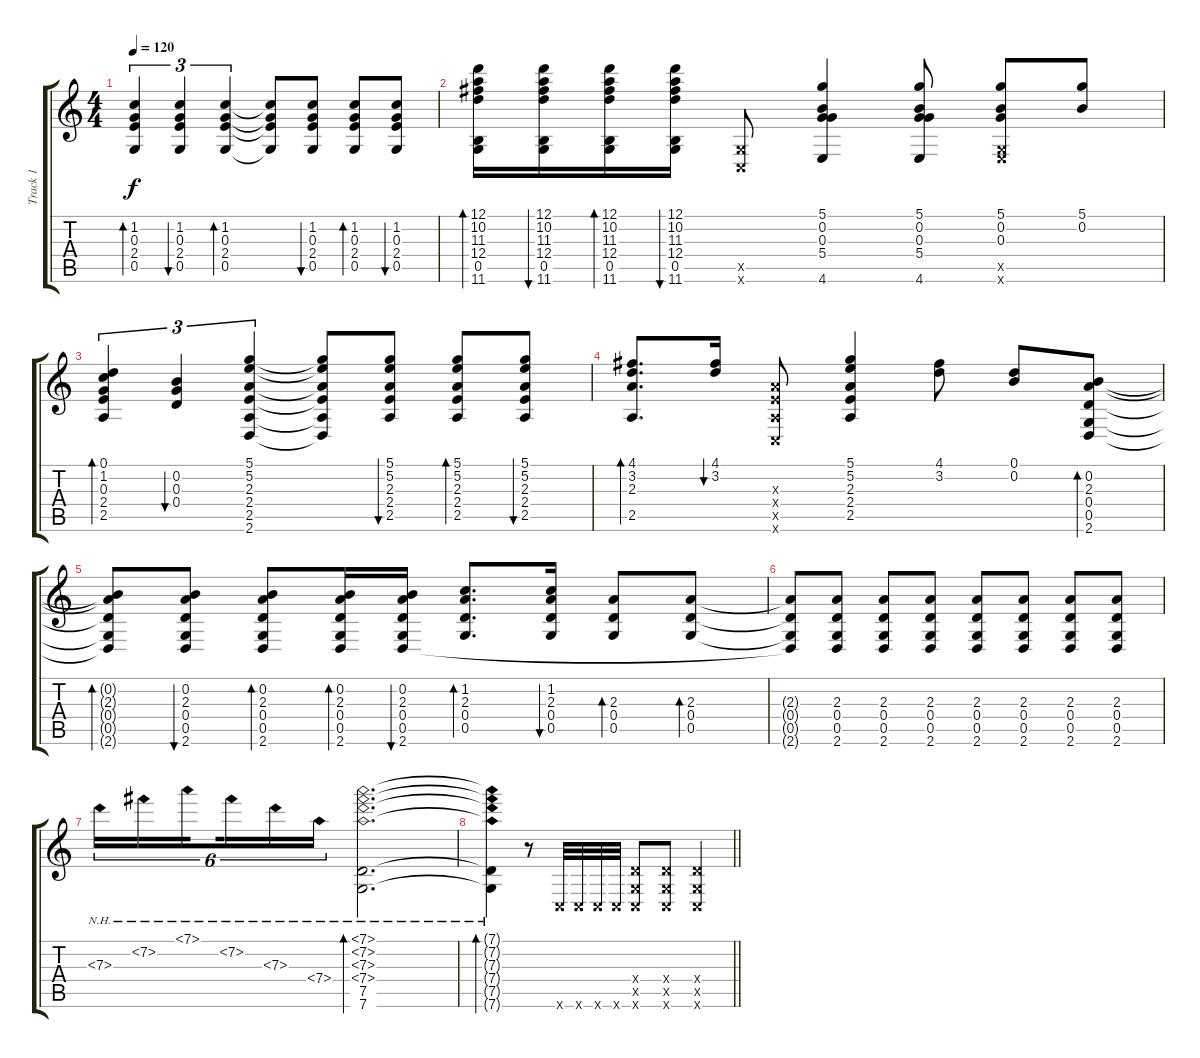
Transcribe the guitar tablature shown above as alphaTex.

\track ("Track 1" "Track 1") {instrument acousticguitarsteel}
\staff {score tabs}
\tuning (D4 B3 G3 D3 G2 C2) {hide}
\ts (4 4)
\tempo 120
\clef g2
\ks c
(1.2 0.3 2.4 0.5).4{tu (3 2) bd 480 dy f} (1.2 0.3 2.4 0.5).4{tu (3 2) bu 480} (1.2 0.3 2.4 0.5).4{tu (3 2) bd 480} (1.2{t} 0.3{t} 2.4{t} 0.5{t}).8 (1.2 0.3 2.4 0.5).8{bu 480} (1.2 0.3 2.4 0.5).8{bd 480} (1.2 0.3 2.4 0.5).8{bu 480} |
(12.1 10.2 11.3 12.4 0.5 11.6).16{bd 480} (12.1 10.2 11.3 12.4 0.5 11.6).16{bu 480} (12.1 10.2 11.3 12.4 0.5 11.6).16{bd 480} (12.1 10.2 11.3 12.4 0.5 11.6).16{bu 480} (0.5{x} 0.6{x}).8 (5.1 0.2 0.3 5.4 4.6).4 (5.1 0.2 0.3 5.4 4.6).8 (5.1 0.2 0.3 0.5{x} 4.6{x}).8 (5.1 0.2).8 |
(0.1 1.2 0.3 2.4 2.5).4{tu (3 2) bd 480} (0.2 0.3 0.4).4{tu (3 2) bu 480} (5.1 5.2 2.3 2.4 2.5 2.6).4{tu (3 2)} (5.1{t} 5.2{t} 2.3{t} 2.4{t} 2.5{t} 2.6{t}).8 (5.1 5.2 2.3 2.4 2.5).8{bu 480} (5.1 5.2 2.3 2.4 2.5).8{bd 480} (5.1 5.2 2.3 2.4 2.5).8{bu 480} |
(4.1 3.2 2.3 2.5).8{d bd 480} (4.1 3.2).16{bu 480} (2.3{x} 2.4{x} 2.5{x} 0.6{x}).8 (5.1 5.2 2.3 2.4 2.5).4 (4.1 3.2).8 (0.1 0.2).8 (0.2 2.3 0.4 0.5 2.6).8{bd 480} |
(0.2{t} 2.3{t} 0.4{t} 0.5{t} 2.6{t}).8{bd 480} (0.2 2.3 0.4 0.5 2.6).8{bu 480} (0.2 2.3 0.4 0.5 2.6).8{bd 480} (0.2 2.3 0.4 0.5 2.6).16{bd 480} (0.2 2.3 0.4 0.5 2.6).16{bu 480} (1.2 2.3 0.4 0.5).8{d bd 480} (1.2 2.3 0.4 0.5).16{bu 480} (2.3 0.4 0.5).8{bd 480} (2.3 0.4 0.5).8{bd 480} |
(2.3{t} 0.4{t} 0.5{t} 2.6{t}).8 (2.3 0.4 0.5 2.6).8 (2.3 0.4 0.5 2.6).8 (2.3 0.4 0.5 2.6).8 (2.3 0.4 0.5 2.6).8 (2.3 0.4 0.5 2.6).8 (2.3 0.4 0.5 2.6).8 (2.3 0.4 0.5 2.6).8 |
7.3{nh}.16{tu (6 4)} 7.2{nh}.16{tu (6 4)} 7.1{nh}.16{tu (6 4) beam splitsecondary} 7.2{nh}.16{tu (6 4)} 7.3{nh}.16{tu (6 4)} 7.4{nh}.16{tu (6 4)} (7.1{nh} 7.2{nh} 7.3{nh} 7.4{nh} 7.5 7.6).2{d bd 480} |
\barLineRight lightlight
(7.1{nh t} 7.2{nh t} 7.3{nh t} 7.4{nh t} 7.5{t} 7.6{t}).4{bd 480} r.8 0.6{x}.32 0.6{x}.32 0.6{x}.32 0.6{x}.32 (0.4{x} 0.5{x} 0.6{x}).8 (0.4{x} 0.5{x} 0.6{x}).8 (0.4{x} 0.5{x} 0.6{x}).4
